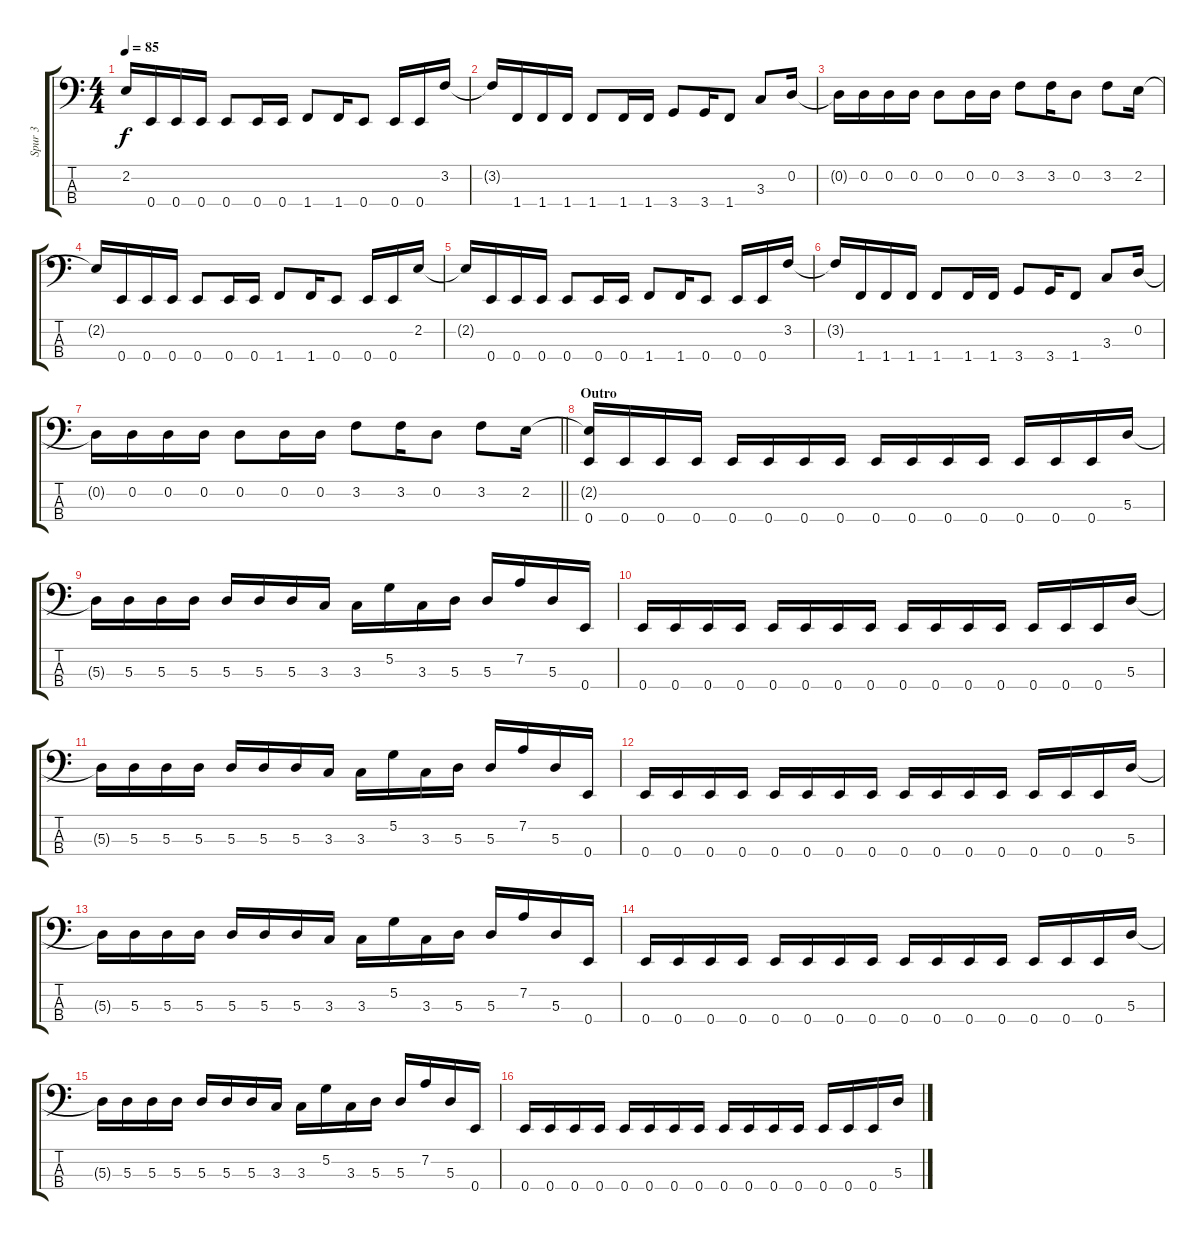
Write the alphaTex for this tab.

\track ("Spur 3" "Spur 3") {instrument electricbasspick}
\staff {score tabs}
\tuning (G2 D2 A1 E1) {hide}
\ts (4 4)
\tempo 85
\clef f4
\ks c
2.2{t}.16{dy f} 0.4.16 0.4.16 0.4.16 0.4.8 0.4.16 0.4.16 1.4.8 1.4.16 0.4.8 0.4.16 0.4.16 3.2.16 |
3.2{t}.16 1.4.16 1.4.16 1.4.16 1.4.8 1.4.16 1.4.16 3.4.8 3.4.16 1.4.8 3.3.8 0.2.16 |
0.2{t}.16 0.2.16 0.2.16 0.2.16 0.2.8 0.2.16 0.2.16 3.2.8 3.2.16 0.2.8 3.2.8 2.2.16 |
2.2{t}.16 0.4.16 0.4.16 0.4.16 0.4.8 0.4.16 0.4.16 1.4.8 1.4.16 0.4.8 0.4.16 0.4.16 2.2.16 |
2.2{t}.16 0.4.16 0.4.16 0.4.16 0.4.8 0.4.16 0.4.16 1.4.8 1.4.16 0.4.8 0.4.16 0.4.16 3.2.16 |
3.2{t}.16 1.4.16 1.4.16 1.4.16 1.4.8 1.4.16 1.4.16 3.4.8 3.4.16 1.4.8 3.3.8 0.2.16 |
\barLineRight lightlight
0.2{t}.16 0.2.16 0.2.16 0.2.16 0.2.8 0.2.16 0.2.16 3.2.8 3.2.16 0.2.8 3.2.8 2.2.16 |
\section ("" "Outro")
(2.2{t} 0.4).16 0.4.16 0.4.16 0.4.16 0.4.16 0.4.16 0.4.16 0.4.16 0.4.16 0.4.16 0.4.16 0.4.16 0.4.16 0.4.16 0.4.16 5.3.16 |
5.3{t}.16 5.3.16 5.3.16 5.3.16 5.3.16 5.3.16 5.3.16 3.3.16 3.3.16 5.2.16 3.3.16 5.3.16 5.3.16 7.2.16 5.3.16 0.4.16 |
0.4.16 0.4.16 0.4.16 0.4.16 0.4.16 0.4.16 0.4.16 0.4.16 0.4.16 0.4.16 0.4.16 0.4.16 0.4.16 0.4.16 0.4.16 5.3.16 |
5.3{t}.16 5.3.16 5.3.16 5.3.16 5.3.16 5.3.16 5.3.16 3.3.16 3.3.16 5.2.16 3.3.16 5.3.16 5.3.16 7.2.16 5.3.16 0.4.16 |
0.4.16 0.4.16 0.4.16 0.4.16 0.4.16 0.4.16 0.4.16 0.4.16 0.4.16 0.4.16 0.4.16 0.4.16 0.4.16 0.4.16 0.4.16 5.3.16 |
5.3{t}.16 5.3.16 5.3.16 5.3.16 5.3.16 5.3.16 5.3.16 3.3.16 3.3.16 5.2.16 3.3.16 5.3.16 5.3.16 7.2.16 5.3.16 0.4.16 |
0.4.16 0.4.16 0.4.16 0.4.16 0.4.16 0.4.16 0.4.16 0.4.16 0.4.16 0.4.16 0.4.16 0.4.16 0.4.16 0.4.16 0.4.16 5.3.16 |
5.3{t}.16 5.3.16 5.3.16 5.3.16 5.3.16 5.3.16 5.3.16 3.3.16 3.3.16 5.2.16 3.3.16 5.3.16 5.3.16 7.2.16 5.3.16 0.4.16 |
0.4.16 0.4.16 0.4.16 0.4.16 0.4.16 0.4.16 0.4.16 0.4.16 0.4.16 0.4.16 0.4.16 0.4.16 0.4.16 0.4.16 0.4.16 5.3.16
